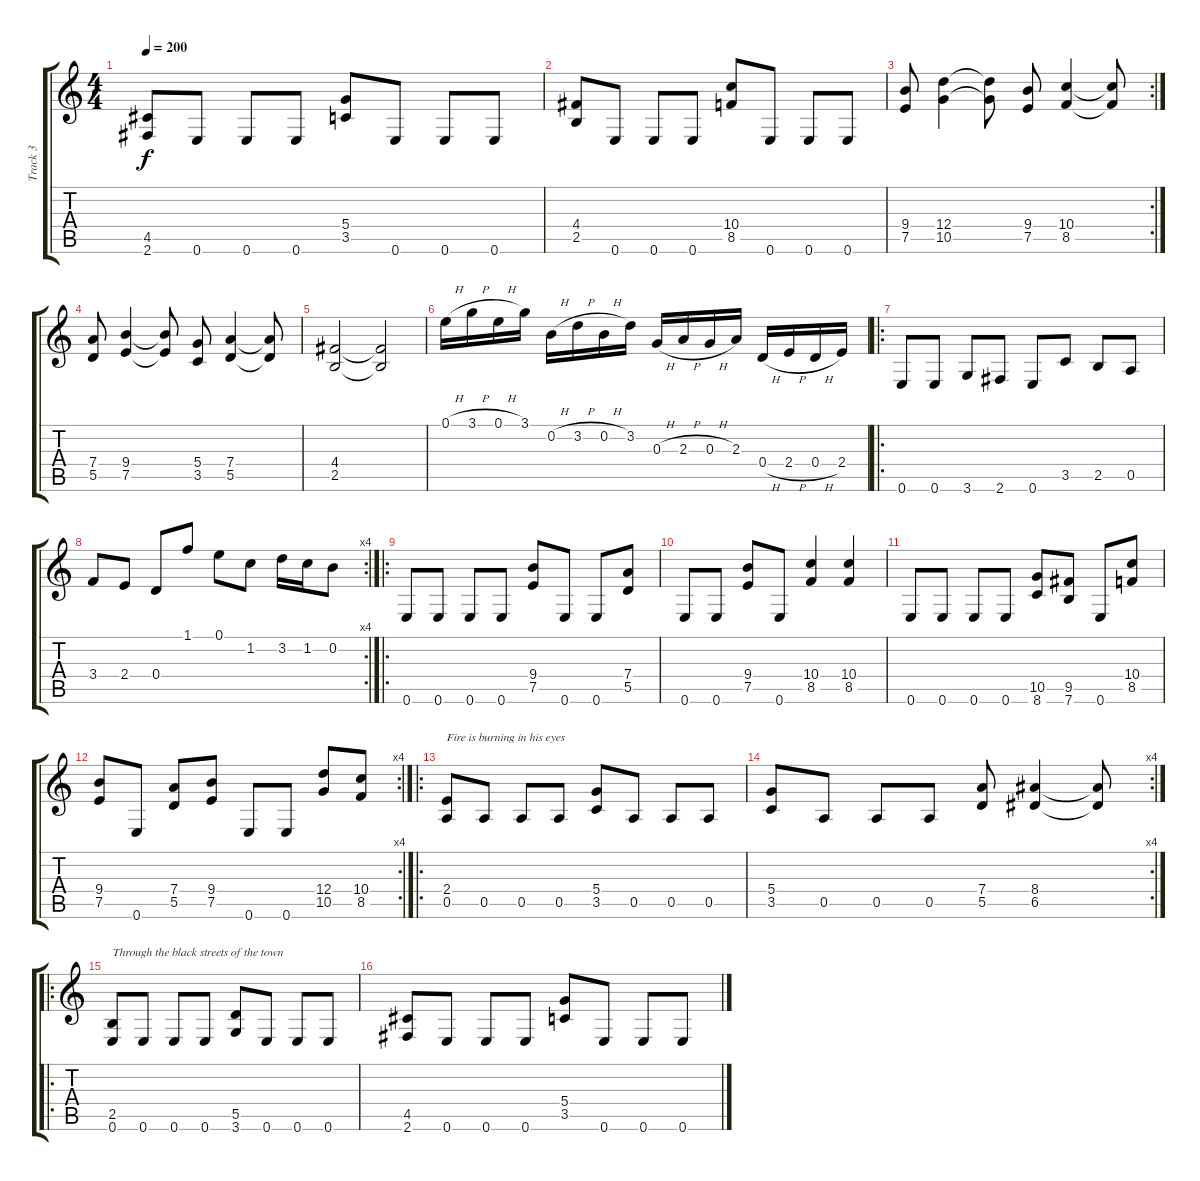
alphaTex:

\track ("Track 3" "Track 3") {instrument distortionguitar}
\staff {score tabs}
\tuning (E4 B3 G3 D3 A2 E2) {hide}
\ts (4 4)
\tempo 200
\clef g2
\ks c
(4.5 2.6).8{dy f} 0.6.8 0.6.8 0.6.8 (5.4 3.5).8 0.6.8 0.6.8 0.6.8 |
(4.4 2.5).8 0.6.8 0.6.8 0.6.8 (10.4 8.5).8 0.6.8 0.6.8 0.6.8 |
\rc 2
(9.4 7.5).8 (12.4 10.5).4 (12.4{t} 10.5{t}).8 (9.4 7.5).8 (10.4 8.5).4 (10.4{t} 8.5{t}).8 |
(7.4 5.5).8 (9.4 7.5).4 (9.4{t} 7.5{t}).8 (5.4 3.5).8 (7.4 5.5).4 (7.4{t} 5.5{t}).8 |
(4.4 2.5).2 (4.4{t} 2.5{t}).2 |
0.1{h}.16 3.1{h}.16 0.1{h}.16 3.1.16 0.2{h}.16 3.2{h}.16 0.2{h}.16 3.2.16 0.3{h}.16 2.3{h}.16 0.3{h}.16 2.3.16 0.4{h}.16 2.4{h}.16 0.4{h}.16 2.4.16 |
\ro
0.6.8 0.6.8 3.6.8 2.6.8 0.6.8 3.5.8 2.5.8 0.5.8 |
\rc 4
3.4.8 2.4.8 0.4.8 1.1.8 0.1.8 1.2.8 3.2.16 1.2.16 0.2.8 |
\ro
0.6.8 0.6.8 0.6.8 0.6.8 (9.4 7.5).8 0.6.8 0.6.8 (7.4 5.5).8 |
0.6.8 0.6.8 (9.4 7.5).8 0.6.8 (10.4 8.5).4 (10.4 8.5).4 |
0.6.8 0.6.8 0.6.8 0.6.8 (10.5 8.6).8 (9.5 7.6).8 0.6.8 (10.4 8.5).8 |
\rc 4
(9.4 7.5).8 0.6.8 (7.4 5.5).8 (9.4 7.5).8 0.6.8 0.6.8 (12.4 10.5).8 (10.4 8.5).8 |
\ro
(2.4 0.5).8{txt "Fire is burning in his eyes"} 0.5.8 0.5.8 0.5.8 (5.4 3.5).8 0.5.8 0.5.8 0.5.8 |
\rc 4
(5.4 3.5).8 0.5.8 0.5.8 0.5.8 (7.4 5.5).8 (8.4 6.5).4 (8.4{t} 6.5{t}).8 |
\ro
(2.5 0.6).8{txt "Through the black streets of the town"} 0.6.8 0.6.8 0.6.8 (5.5 3.6).8 0.6.8 0.6.8 0.6.8 |
(4.5 2.6).8 0.6.8 0.6.8 0.6.8 (5.4 3.5).8 0.6.8 0.6.8 0.6.8
